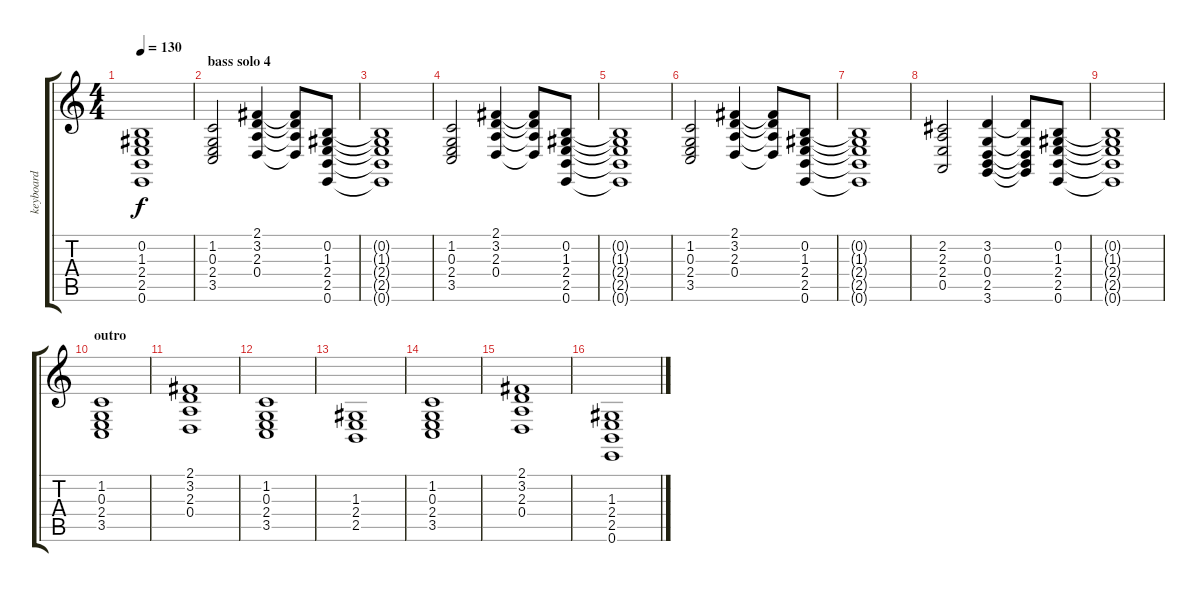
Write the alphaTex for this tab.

\track ("keyboard" "keyboard") {instrument pad2warm}
\staff {score tabs}
\tuning (E4 B3 G3 D3 A2 E2) {hide}
\ts (4 4)
\tempo 130
\clef g2
\ks c
(0.2{t} 1.3{t} 2.4{t} 2.5{t} 0.6{t}).1{dy f} |
\section ("" "bass solo 4")
(1.2 0.3 2.4 3.5).2{volume 10} (2.1 3.2 2.3 0.4).4 (2.1{t} 3.2{t} 2.3{t} 0.4{t}).8 (0.2 1.3 2.4 2.5 0.6).8 |
(0.2{t} 1.3{t} 2.4{t} 2.5{t} 0.6{t}).1 |
(1.2 0.3 2.4 3.5).2 (2.1 3.2 2.3 0.4).4 (2.1{t} 3.2{t} 2.3{t} 0.4{t}).8 (0.2 1.3 2.4 2.5 0.6).8 |
(0.2{t} 1.3{t} 2.4{t} 2.5{t} 0.6{t}).1 |
(1.2 0.3 2.4 3.5).2 (2.1 3.2 2.3 0.4).4 (2.1{t} 3.2{t} 2.3{t} 0.4{t}).8 (0.2 1.3 2.4 2.5 0.6).8 |
(0.2{t} 1.3{t} 2.4{t} 2.5{t} 0.6{t}).1 |
(2.2 2.3 2.4 0.5).2 (3.2 0.3 0.4 2.5 3.6).4 (3.2{t} 0.3{t} 0.4{t} 2.5{t} 3.6{t}).8 (0.2 1.3 2.4 2.5 0.6).8 |
(0.2{t} 1.3{t} 2.4{t} 2.5{t} 0.6{t}).1 |
\section ("" "outro")
(1.2 0.3 2.4 3.5).1 |
(2.1 3.2 2.3 0.4).1 |
(1.2 0.3 2.4 3.5).1 |
(1.3 2.4 2.5).1 |
(1.2 0.3 2.4 3.5).1 |
(2.1 3.2 2.3 0.4).1 |
(1.3 2.4 2.5 0.6).1
